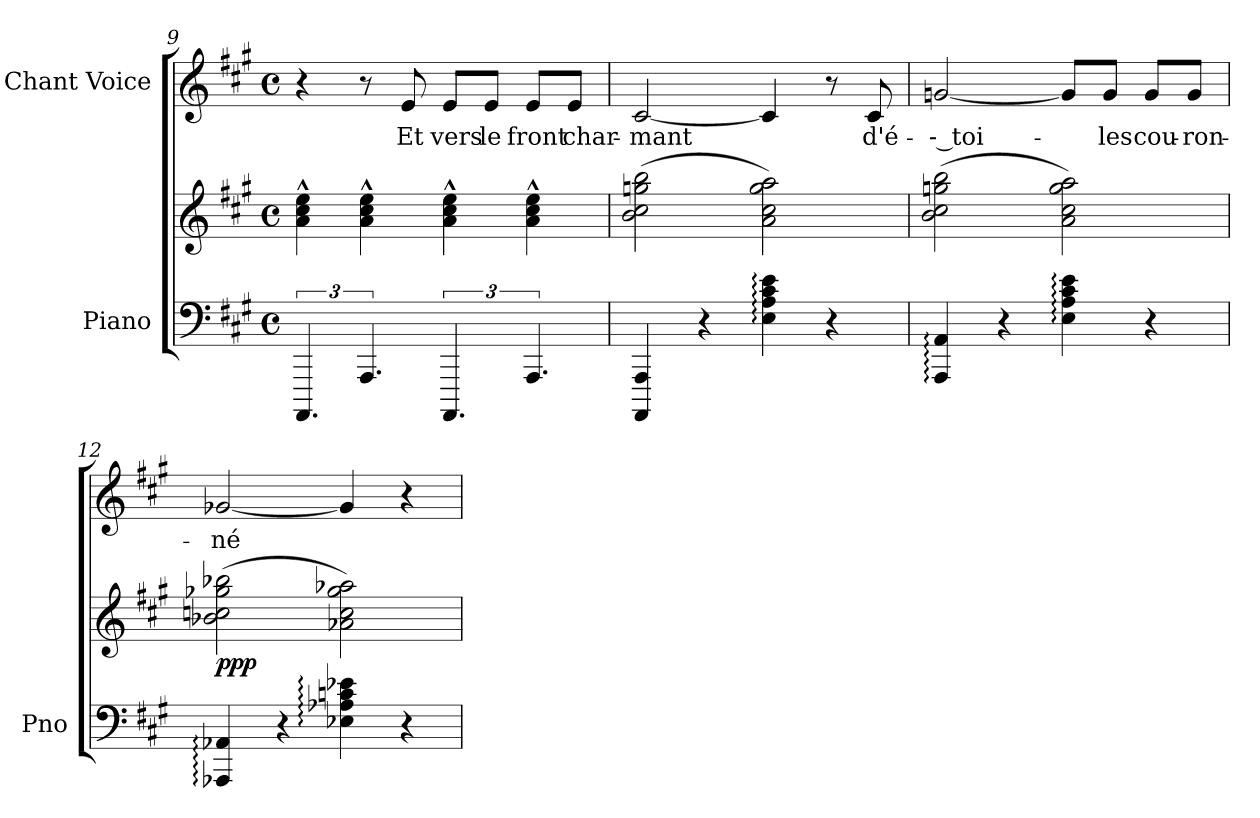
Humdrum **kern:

**kern	**kern	**dynam	**kern	**text
*part2	*part2	*part2	*part1	*part1
*staff3	*staff2	*staff2/3	*staff1	*staff1
*I"Piano	*	*	*I"Chant Voice	*
*I'Pno	*	*	*	*
*clefF4	*clefG2	*	*clefG2	*
*k[f#c#g#]	*k[f#c#g#]	*	*k[f#c#g#]	*
*M4/4	*M4/4	*	*M4/4	*
*met(c)	*met(c)	*	*met(c)	*
=9	=9	=9	=9	=9
6.AAAA/	4a\^^ 4cc#\^^ 4ee\^^	.	4r	.
6.AAA/	4a\^^ 4cc#\^^ 4ee\^^	.	8r	.
!	!	!	!	!LO:LY:b
.	.	.	8e/	Et
!	!	!	!	!LO:LY:b
6.AAAA/	4a\^^ 4cc#\^^ 4ee\^^	.	8e/L	vers
!	!	!	!	!LO:LY:b
.	.	.	8e/J	le
!	!	!	!	!LO:LY:b
6.AAA/	4a\^^ 4cc#\^^ 4ee\^^	.	8e/L	front
!	!	!	!	!LO:LY:b
.	.	.	8e/J	char-
=10	=10	=10	=10	=10
!	!	!	!	!LO:LY:b
4AAAA/ 4AAA/	(>2b\ 2cc#\ 2ggn\ 2bb\	.	[2c#/	-mant
4r	.	.	.	.
!	!	!LO:DY:b	!	!
!	!	!LO:DY:n=1:b	!	!
4E\: 4A\: 4c#\: 4e\:	2a\ 2cc#\ 2gg\ 2aa\)	other-dynamics pp	4c#/]	.
4r	.	.	8r	.
!	!	!	!	!LO:LY:b
.	.	.	8c#/	d'é-
!!LO:LB:g=z
=11	=11	=11	=11	=11
!	!	!	!	!LO:LY:b
4AAA/: 4AA/:	(>2b\ 2cc#\ 2ggn\ 2bb\	.	[2gn/	-- toi-
4r	.	.	.	.
4E\: 4A\: 4c#\: 4e\:	2a\ 2cc#\ 2gg\ 2aa\)	.	8g/L]	.
!	!	!	!	!LO:LY:b
.	.	.	8g/J	-les
!	!	!	!	!LO:LY:b
4r	.	.	8g/L	cou-
!	!	!	!	!LO:LY:b
.	.	.	8g/J	-ron-
=12	=12	=12	=12	=12
!	!	!LO:DY:b	!	!LO:LY:b
4AAA-X/: 4AA-X/:	(>2b-X\ 2ccn\ 2gg-X\ 2bb-X\	ppp	[2g-X/	-né
4r	.	.	.	.
4E-X\: 4A-X\: 4cn\: 4e-X\:	2a-X\ 2cc\ 2gg-\ 2aa-X\)	.	4g-/]	.
4r	.	.	4r	.
=	=	=	=	=
*-	*-	*-	*-	*-
